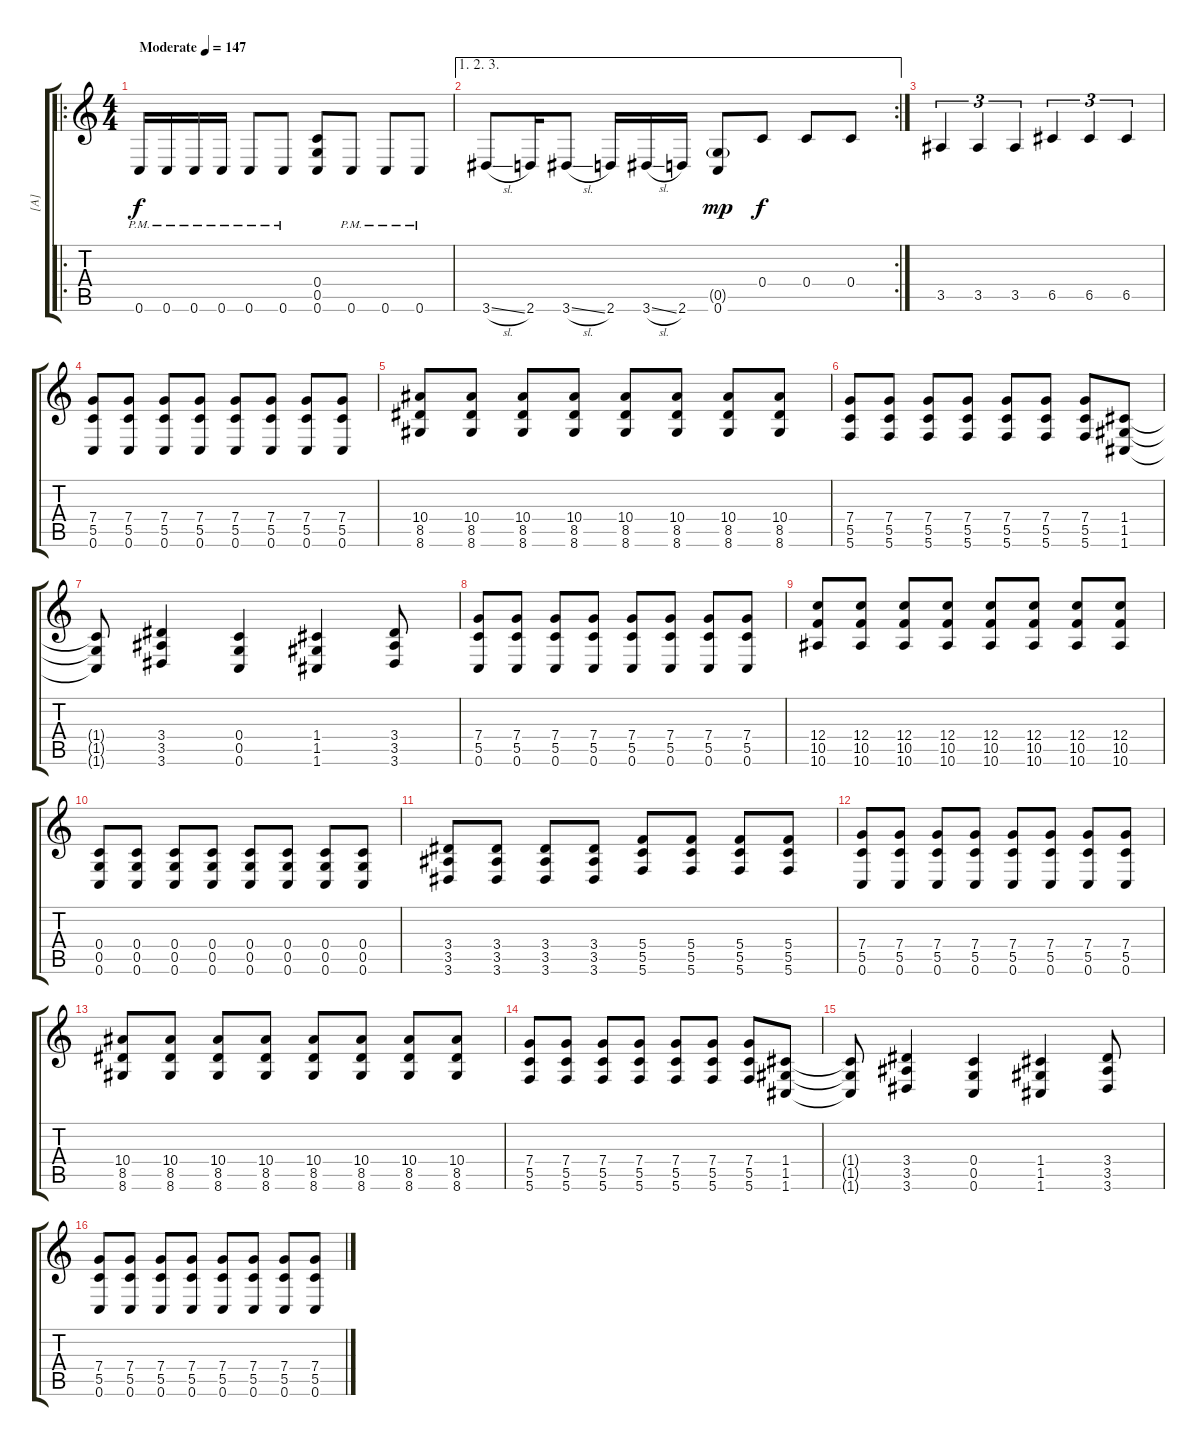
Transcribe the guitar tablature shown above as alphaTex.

\track ("[A]" "[A]") {instrument overdrivenguitar}
\staff {score tabs}
\tuning (D4 A3 F3 C3 G2 C2) {hide}
\ro
\ts (4 4)
\tempo (147 "Moderate")
\clef g2
\ks c
0.6{pm}.16{dy f instrument overdrivenguitar} 0.6{pm}.16 0.6{pm}.16 0.6{pm}.16 0.6{pm}.8 0.6{pm}.8 (0.4 0.5 0.6).8 0.6{pm}.8 0.6{pm}.8 0.6{pm}.8 |
\ae (1 2 3)
\rc 2
3.6{sl}.8 2.6.16 3.6{sl}.8 2.6.16 3.6{sl}.16 2.6.16 (0.5{g} 0.6).8{dy mp} 0.4.8{dy f} 0.4.8 0.4.8 |
3.5.4{tu (3 2)} 3.5.4{tu (3 2)} 3.5.4{tu (3 2)} 6.5.4{tu (3 2)} 6.5.4{tu (3 2)} 6.5.4{tu (3 2)} |
(7.4 5.5 0.6).8 (7.4 5.5 0.6).8 (7.4 5.5 0.6).8 (7.4 5.5 0.6).8 (7.4 5.5 0.6).8 (7.4 5.5 0.6).8 (7.4 5.5 0.6).8 (7.4 5.5 0.6).8 |
(10.4 8.5 8.6).8 (10.4 8.5 8.6).8 (10.4 8.5 8.6).8 (10.4 8.5 8.6).8 (10.4 8.5 8.6).8 (10.4 8.5 8.6).8 (10.4 8.5 8.6).8 (10.4 8.5 8.6).8 |
(7.4 5.5 5.6).8 (7.4 5.5 5.6).8 (7.4 5.5 5.6).8 (7.4 5.5 5.6).8 (7.4 5.5 5.6).8 (7.4 5.5 5.6).8 (7.4 5.5 5.6).8 (1.4 1.5 1.6).8 |
(1.4{t} 1.5{t} 1.6{t}).8 (3.4 3.5 3.6).4 (0.4 0.5 0.6).4 (1.4 1.5 1.6).4 (3.4 3.5 3.6).8 |
(7.4 5.5 0.6).8 (7.4 5.5 0.6).8 (7.4 5.5 0.6).8 (7.4 5.5 0.6).8 (7.4 5.5 0.6).8 (7.4 5.5 0.6).8 (7.4 5.5 0.6).8 (7.4 5.5 0.6).8 |
(12.4 10.5 10.6).8 (12.4 10.5 10.6).8 (12.4 10.5 10.6).8 (12.4 10.5 10.6).8 (12.4 10.5 10.6).8 (12.4 10.5 10.6).8 (12.4 10.5 10.6).8 (12.4 10.5 10.6).8 |
(0.4 0.5 0.6).8 (0.4 0.5 0.6).8 (0.4 0.5 0.6).8 (0.4 0.5 0.6).8 (0.4 0.5 0.6).8 (0.4 0.5 0.6).8 (0.4 0.5 0.6).8 (0.4 0.5 0.6).8 |
(3.4 3.5 3.6).8 (3.4 3.5 3.6).8 (3.4 3.5 3.6).8 (3.4 3.5 3.6).8 (5.4 5.5 5.6).8 (5.4 5.5 5.6).8 (5.4 5.5 5.6).8 (5.4 5.5 5.6).8 |
(7.4 5.5 0.6).8 (7.4 5.5 0.6).8 (7.4 5.5 0.6).8 (7.4 5.5 0.6).8 (7.4 5.5 0.6).8 (7.4 5.5 0.6).8 (7.4 5.5 0.6).8 (7.4 5.5 0.6).8 |
(10.4 8.5 8.6).8 (10.4 8.5 8.6).8 (10.4 8.5 8.6).8 (10.4 8.5 8.6).8 (10.4 8.5 8.6).8 (10.4 8.5 8.6).8 (10.4 8.5 8.6).8 (10.4 8.5 8.6).8 |
(7.4 5.5 5.6).8 (7.4 5.5 5.6).8 (7.4 5.5 5.6).8 (7.4 5.5 5.6).8 (7.4 5.5 5.6).8 (7.4 5.5 5.6).8 (7.4 5.5 5.6).8 (1.4 1.5 1.6).8 |
(1.4{t} 1.5{t} 1.6{t}).8 (3.4 3.5 3.6).4 (0.4 0.5 0.6).4 (1.4 1.5 1.6).4 (3.4 3.5 3.6).8 |
(7.4 5.5 0.6).8 (7.4 5.5 0.6).8 (7.4 5.5 0.6).8 (7.4 5.5 0.6).8 (7.4 5.5 0.6).8 (7.4 5.5 0.6).8 (7.4 5.5 0.6).8 (7.4 5.5 0.6).8
